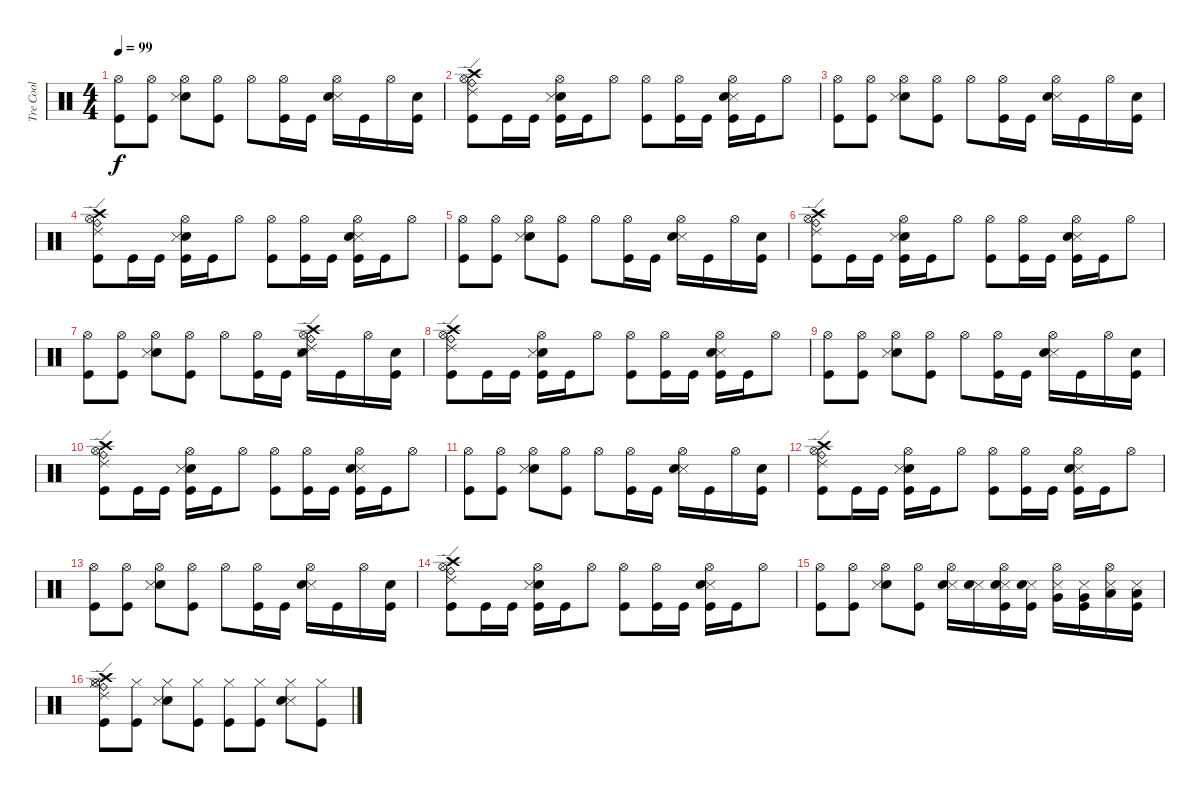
\track ("Tre Cool" "Tre Cool") {instrument percussion}
\staff {score}
\articulation defaults
\ts (4 4)
\tempo 99
\clef neutral
\ks c
("Kick (hit)" "Hi-Hat (open)").8{dy f} ("Kick (hit)" "Hi-Hat (open)").8 ("Electric Snare (hit)" "Snare (side stick) 3" "Hi-Hat (open)").8 ("Kick (hit)" "Hi-Hat (open)").8 "Hi-Hat (open)".8 ("Kick (hit)" "Hi-Hat (open)").16 "Kick (hit)".16 ("Snare (side stick) 3" "Electric Snare (hit)" "Hi-Hat (open)").16 "Kick (hit)".16 "Hi-Hat (open)".16 ("Kick (hit)" "Electric Snare (hit)").16 |
("Crash high (hit)" "Ride (edge) 2" "Kick (hit)" "Hi-Hat (open)" "Ride (bell)").8 "Kick (hit)".16 "Kick (hit)".16 ("Electric Snare (hit)" "Snare (side stick) 3" "Kick (hit)" "Hi-Hat (open)").16 "Kick (hit)".16 "Hi-Hat (open)".8 ("Kick (hit)" "Hi-Hat (open)").8 ("Kick (hit)" "Hi-Hat (open)").16 "Kick (hit)".16 ("Snare (side stick) 3" "Electric Snare (hit)" "Kick (hit)" "Hi-Hat (open)").16 "Kick (hit)".16 "Hi-Hat (open)".8 |
("Kick (hit)" "Hi-Hat (open)").8 ("Kick (hit)" "Hi-Hat (open)").8 ("Electric Snare (hit)" "Snare (side stick) 3" "Hi-Hat (open)").8 ("Kick (hit)" "Hi-Hat (open)").8 "Hi-Hat (open)".8 ("Kick (hit)" "Hi-Hat (open)").16 "Kick (hit)".16 ("Snare (side stick) 3" "Electric Snare (hit)" "Hi-Hat (open)").16 "Kick (hit)".16 "Hi-Hat (open)".16 ("Kick (hit)" "Electric Snare (hit)").16 |
("Crash high (hit)" "Ride (edge) 2" "Kick (hit)" "Hi-Hat (open)" "Ride (bell)").8 "Kick (hit)".16 "Kick (hit)".16 ("Electric Snare (hit)" "Snare (side stick) 3" "Kick (hit)" "Hi-Hat (open)").16 "Kick (hit)".16 "Hi-Hat (open)".8 ("Kick (hit)" "Hi-Hat (open)").8 ("Kick (hit)" "Hi-Hat (open)").16 "Kick (hit)".16 ("Snare (side stick) 3" "Electric Snare (hit)" "Kick (hit)" "Hi-Hat (open)").16 "Kick (hit)".16 "Hi-Hat (open)".8 |
("Kick (hit)" "Hi-Hat (open)").8 ("Kick (hit)" "Hi-Hat (open)").8 ("Electric Snare (hit)" "Snare (side stick) 3" "Hi-Hat (open)").8 ("Kick (hit)" "Hi-Hat (open)").8 "Hi-Hat (open)".8 ("Kick (hit)" "Hi-Hat (open)").16 "Kick (hit)".16 ("Snare (side stick) 3" "Electric Snare (hit)" "Hi-Hat (open)").16 "Kick (hit)".16 "Hi-Hat (open)".16 ("Kick (hit)" "Electric Snare (hit)").16 |
("Crash high (hit)" "Hi-Hat (open)" "Ride (edge) 2" "Kick (hit)" "Ride (bell)").8 "Kick (hit)".16 "Kick (hit)".16 ("Electric Snare (hit)" "Snare (side stick) 3" "Kick (hit)" "Hi-Hat (open)").16 "Kick (hit)".16 "Hi-Hat (open)".8 ("Kick (hit)" "Hi-Hat (open)").8 ("Kick (hit)" "Hi-Hat (open)").16 "Kick (hit)".16 ("Snare (side stick) 3" "Electric Snare (hit)" "Kick (hit)" "Hi-Hat (open)").16 "Kick (hit)".16 "Hi-Hat (open)".8 |
("Kick (hit)" "Hi-Hat (open)").8 ("Kick (hit)" "Hi-Hat (open)").8 ("Electric Snare (hit)" "Snare (side stick) 3" "Hi-Hat (open)").8 ("Kick (hit)" "Hi-Hat (open)").8 "Hi-Hat (open)".8 ("Kick (hit)" "Hi-Hat (open)").16 "Kick (hit)".16 ("Crash high (hit)" "Ride (bell)" "Ride (edge) 2" "Hi-Hat (open)" "Snare (side stick) 3" "Electric Snare (hit)").16 "Kick (hit)".16 "Hi-Hat (open)".16 ("Kick (hit)" "Electric Snare (hit)").16 |
("Hi-Hat (open)" "Crash high (hit)" "Ride (bell)" "Ride (edge) 2" "Kick (hit)").8 "Kick (hit)".16 "Kick (hit)".16 ("Electric Snare (hit)" "Snare (side stick) 3" "Kick (hit)" "Hi-Hat (open)").16 "Kick (hit)".16 "Hi-Hat (open)".8 ("Kick (hit)" "Hi-Hat (open)").8 ("Kick (hit)" "Hi-Hat (open)").16 "Kick (hit)".16 ("Snare (side stick) 3" "Electric Snare (hit)" "Kick (hit)" "Hi-Hat (open)").16 "Kick (hit)".16 "Hi-Hat (open)".8 |
("Kick (hit)" "Hi-Hat (open)").8 ("Kick (hit)" "Hi-Hat (open)").8 ("Electric Snare (hit)" "Snare (side stick) 3" "Hi-Hat (open)").8 ("Kick (hit)" "Hi-Hat (open)").8 "Hi-Hat (open)".8 ("Kick (hit)" "Hi-Hat (open)").16 "Kick (hit)".16 ("Snare (side stick) 3" "Electric Snare (hit)" "Hi-Hat (open)").16 "Kick (hit)".16 "Hi-Hat (open)".16 ("Kick (hit)" "Electric Snare (hit)").16 |
("Crash high (hit)" "Ride (edge) 2" "Kick (hit)" "Hi-Hat (open)" "Ride (bell)").8 "Kick (hit)".16 "Kick (hit)".16 ("Electric Snare (hit)" "Snare (side stick) 3" "Kick (hit)" "Hi-Hat (open)").16 "Kick (hit)".16 "Hi-Hat (open)".8 ("Kick (hit)" "Hi-Hat (open)").8 ("Kick (hit)" "Hi-Hat (open)").16 "Kick (hit)".16 ("Snare (side stick) 3" "Electric Snare (hit)" "Kick (hit)" "Hi-Hat (open)").16 "Kick (hit)".16 "Hi-Hat (open)".8 |
("Kick (hit)" "Hi-Hat (open)").8 ("Kick (hit)" "Hi-Hat (open)").8 ("Electric Snare (hit)" "Snare (side stick) 3" "Hi-Hat (open)").8 ("Kick (hit)" "Hi-Hat (open)").8 "Hi-Hat (open)".8 ("Kick (hit)" "Hi-Hat (open)").16 "Kick (hit)".16 ("Snare (side stick) 3" "Electric Snare (hit)" "Hi-Hat (open)").16 "Kick (hit)".16 "Hi-Hat (open)".16 ("Kick (hit)" "Electric Snare (hit)").16 |
("Crash high (hit)" "Ride (edge) 2" "Kick (hit)" "Hi-Hat (open)" "Ride (bell)").8 "Kick (hit)".16 "Kick (hit)".16 ("Electric Snare (hit)" "Snare (side stick) 3" "Kick (hit)" "Hi-Hat (open)").16 "Kick (hit)".16 "Hi-Hat (open)".8 ("Kick (hit)" "Hi-Hat (open)").8 ("Kick (hit)" "Hi-Hat (open)").16 "Kick (hit)".16 ("Snare (side stick) 3" "Electric Snare (hit)" "Kick (hit)" "Hi-Hat (open)").16 "Kick (hit)".16 "Hi-Hat (open)".8 |
("Kick (hit)" "Hi-Hat (open)").8 ("Kick (hit)" "Hi-Hat (open)").8 ("Electric Snare (hit)" "Snare (side stick) 3" "Hi-Hat (open)").8 ("Kick (hit)" "Hi-Hat (open)").8 "Hi-Hat (open)".8 ("Kick (hit)" "Hi-Hat (open)").16 "Kick (hit)".16 ("Snare (side stick) 3" "Electric Snare (hit)" "Hi-Hat (open)").16 "Kick (hit)".16 "Hi-Hat (open)".16 ("Kick (hit)" "Electric Snare (hit)").16 |
("Crash high (hit)" "Ride (edge) 2" "Kick (hit)" "Hi-Hat (open)" "Ride (bell)").8 "Kick (hit)".16 "Kick (hit)".16 ("Electric Snare (hit)" "Snare (side stick) 3" "Kick (hit)" "Hi-Hat (open)").16 "Kick (hit)".16 "Hi-Hat (open)".8 ("Kick (hit)" "Hi-Hat (open)").8 ("Kick (hit)" "Hi-Hat (open)").16 "Kick (hit)".16 ("Snare (side stick) 3" "Electric Snare (hit)" "Kick (hit)" "Hi-Hat (open)").16 "Kick (hit)".16 "Hi-Hat (open)".8 |
("Kick (hit)" "Hi-Hat (open)").8 ("Kick (hit)" "Hi-Hat (open)").8 ("Electric Snare (hit)" "Snare (side stick) 3" "Hi-Hat (open)").8 ("Kick (hit)" "Hi-Hat (open)").8 ("Hi-Hat (open)" "Snare (side stick) 3" "Electric Snare (hit)").16 ("Snare (side stick) 3" "Electric Snare (hit)").16 ("Snare (side stick) 3" "Electric Snare (hit)" "Kick (hit)" "Hi-Hat (open)").16 ("Snare (side stick) 3" "Electric Snare (hit)" "Kick (hit)").16 ("Very Low Tom (hit)" "Snare (side stick) 3" "Hi-Hat (open)").16 ("Very Low Tom (hit)" "Snare (side stick) 3" "Kick (hit)").16 ("Low Floor Tom (hit)" "Snare (side stick) 3" "Hi-Hat (open)").16 ("Low Floor Tom (hit)" "Snare (side stick) 3" "Kick (hit)").16 |
("Kick (hit)" "Hi-Hat (closed)" "Hi-Hat (open)" "Crash high (hit)" "Ride (bell)" "Ride (edge) 2").8 ("Hi-Hat (closed)" "Kick (hit)").8 ("Hi-Hat (closed)" "Electric Snare (hit)" "Snare (side stick) 3").8 ("Hi-Hat (closed)" "Kick (hit)").8 ("Hi-Hat (closed)" "Kick (hit)").8 ("Kick (hit)" "Hi-Hat (closed)").8 ("Hi-Hat (closed)" "Snare (side stick) 3" "Electric Snare (hit)").8 ("Hi-Hat (closed)" "Kick (hit)").8
